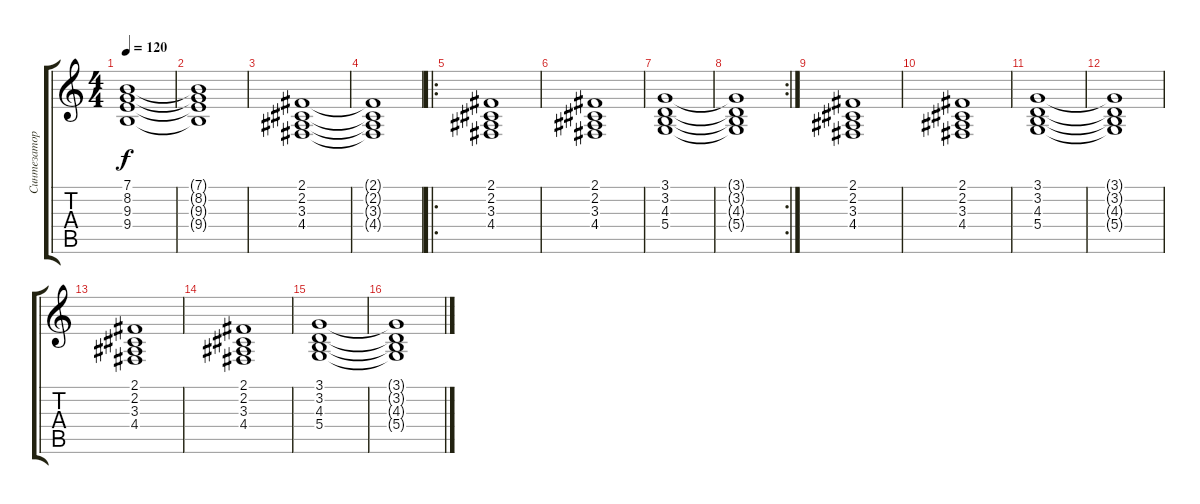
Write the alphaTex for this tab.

\track ("Синтезатор" "Синтезатор") {instrument synthstrings1}
\staff {score tabs}
\tuning (E4 B3 G3 D3 A2 E2) {hide}
\ts (4 4)
\tempo 120
\clef g2
\ks c
(7.1 8.2 9.3 9.4).1{dy f} |
(7.1{t} 8.2{t} 9.3{t} 9.4{t}).1 |
(2.1 2.2 3.3 4.4).1 |
(2.1{t} 2.2{t} 3.3{t} 4.4{t}).1 |
\ro
(2.1 2.2 3.3 4.4).1 |
(2.1 2.2 3.3 4.4).1 |
(3.1 3.2 4.3 5.4).1 |
\rc 2
(3.1{t} 3.2{t} 4.3{t} 5.4{t}).1 |
(2.1 2.2 3.3 4.4).1 |
(2.1 2.2 3.3 4.4).1 |
(3.1 3.2 4.3 5.4).1 |
(3.1{t} 3.2{t} 4.3{t} 5.4{t}).1 |
(2.1 2.2 3.3 4.4).1 |
(2.1 2.2 3.3 4.4).1 |
(3.1 3.2 4.3 5.4).1 |
(3.1{t} 3.2{t} 4.3{t} 5.4{t}).1
